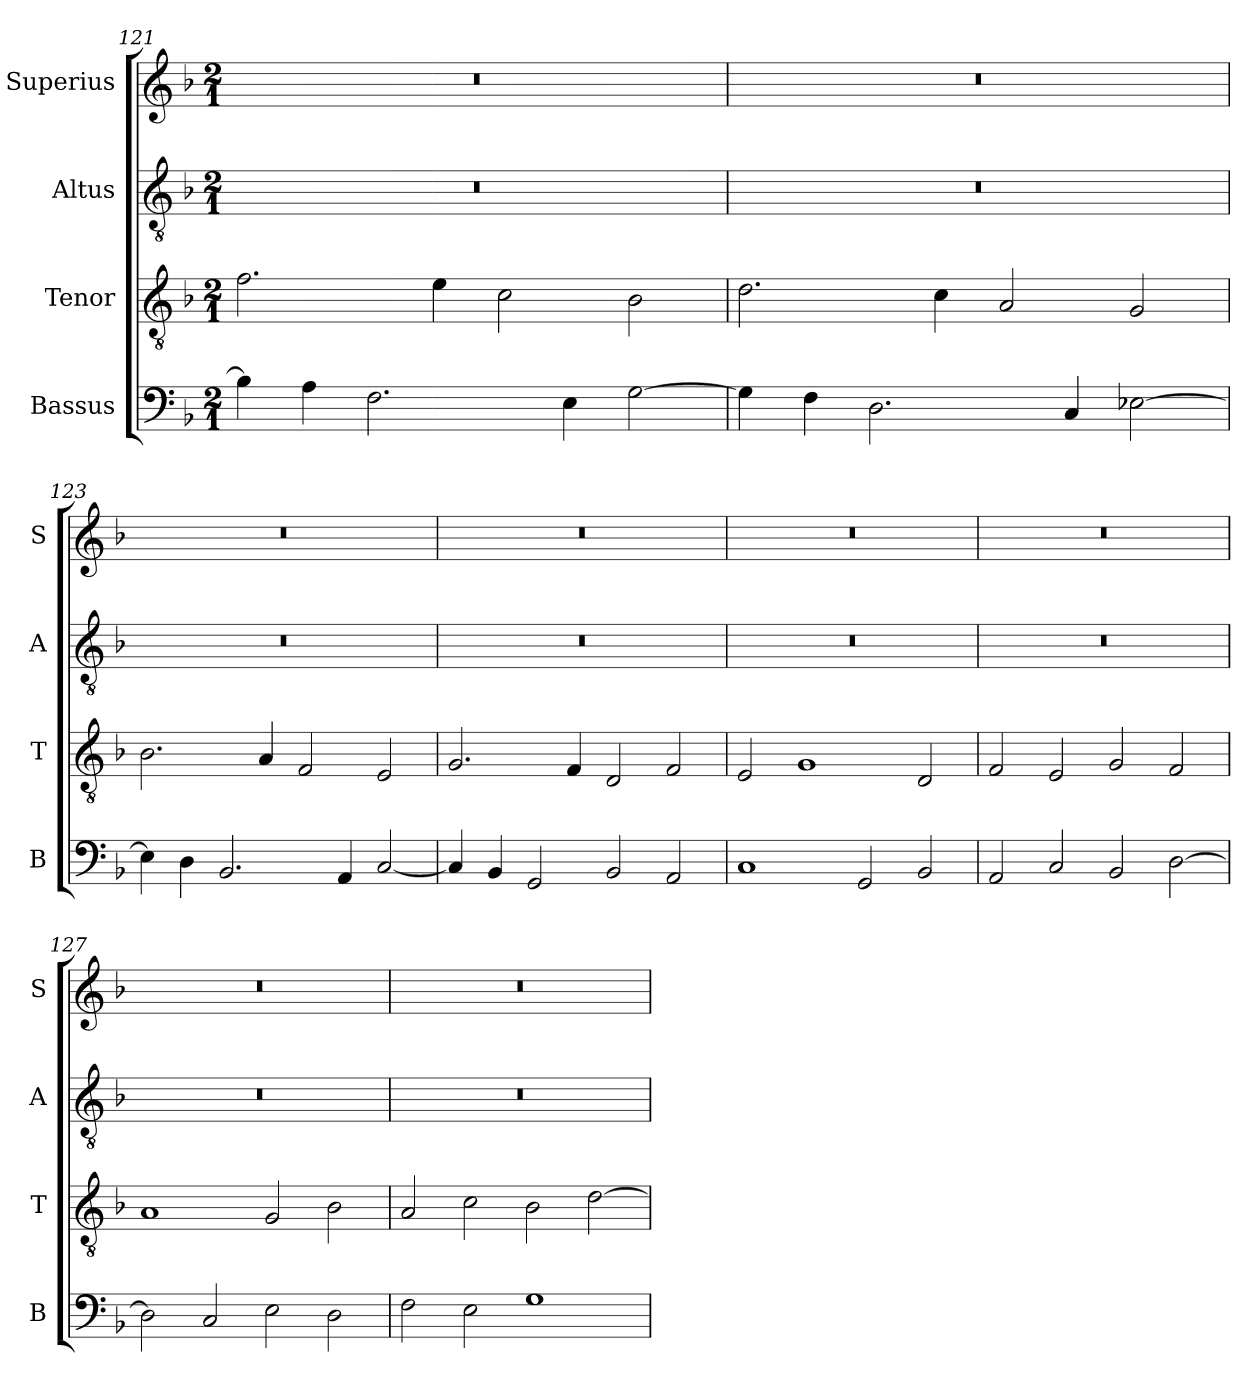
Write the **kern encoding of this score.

**kern	**kern	**kern	**kern
*part4	*part3	*part2	*part1
*staff4	*staff3	*staff2	*staff1
*I"Bassus	*I"Tenor	*I"Altus	*I"Superius
*I'B	*I'T	*I'A	*I'S
*clefF4	*clefGv2	*clefGv2	*clefG2
*k[b-]	*k[b-]	*k[b-]	*k[b-]
*M2/1	*M2/1	*M2/1	*M2/1
=121	=121	=121	=121
4B-\]	2.f\	0r	0r
4A\	.	.	.
2.F\	.	.	.
.	4e\	.	.
.	2c\	.	.
4E\	.	.	.
[2G\	2B-\	.	.
=122	=122	=122	=122
4G\]	2.d\	0r	0r
4F\	.	.	.
2.D\	.	.	.
.	4c\	.	.
.	2A/	.	.
4C/	.	.	.
[2E-X\	2G/	.	.
=123	=123	=123	=123
4E-\]	2.B-\	0r	0r
4D\	.	.	.
2.BB-/	.	.	.
.	4A/	.	.
.	2F/	.	.
4AA/	.	.	.
[2C/	2E/	.	.
=124	=124	=124	=124
4C/]	2.G/	0r	0r
4BB-/	.	.	.
2GG/	.	.	.
.	4F/	.	.
2BB-/	2D/	.	.
2AA/	2F/	.	.
=125	=125	=125	=125
1C	2E/	0r	0r
.	1G	.	.
2GG/	.	.	.
2BB-/	2D/	.	.
=126	=126	=126	=126
2AA/	2F/	0r	0r
2C/	2E/	.	.
2BB-/	2G/	.	.
[2D\	2F/	.	.
=127	=127	=127	=127
2D\]	1A	0r	0r
2C/	.	.	.
2E\	2G/	.	.
2D\	2B-\	.	.
=128	=128	=128	=128
2F\	2A/	0r	0r
2E\	2c\	.	.
1G	2B-\	.	.
.	[2d\	.	.
=	=	=	=
*-	*-	*-	*-
